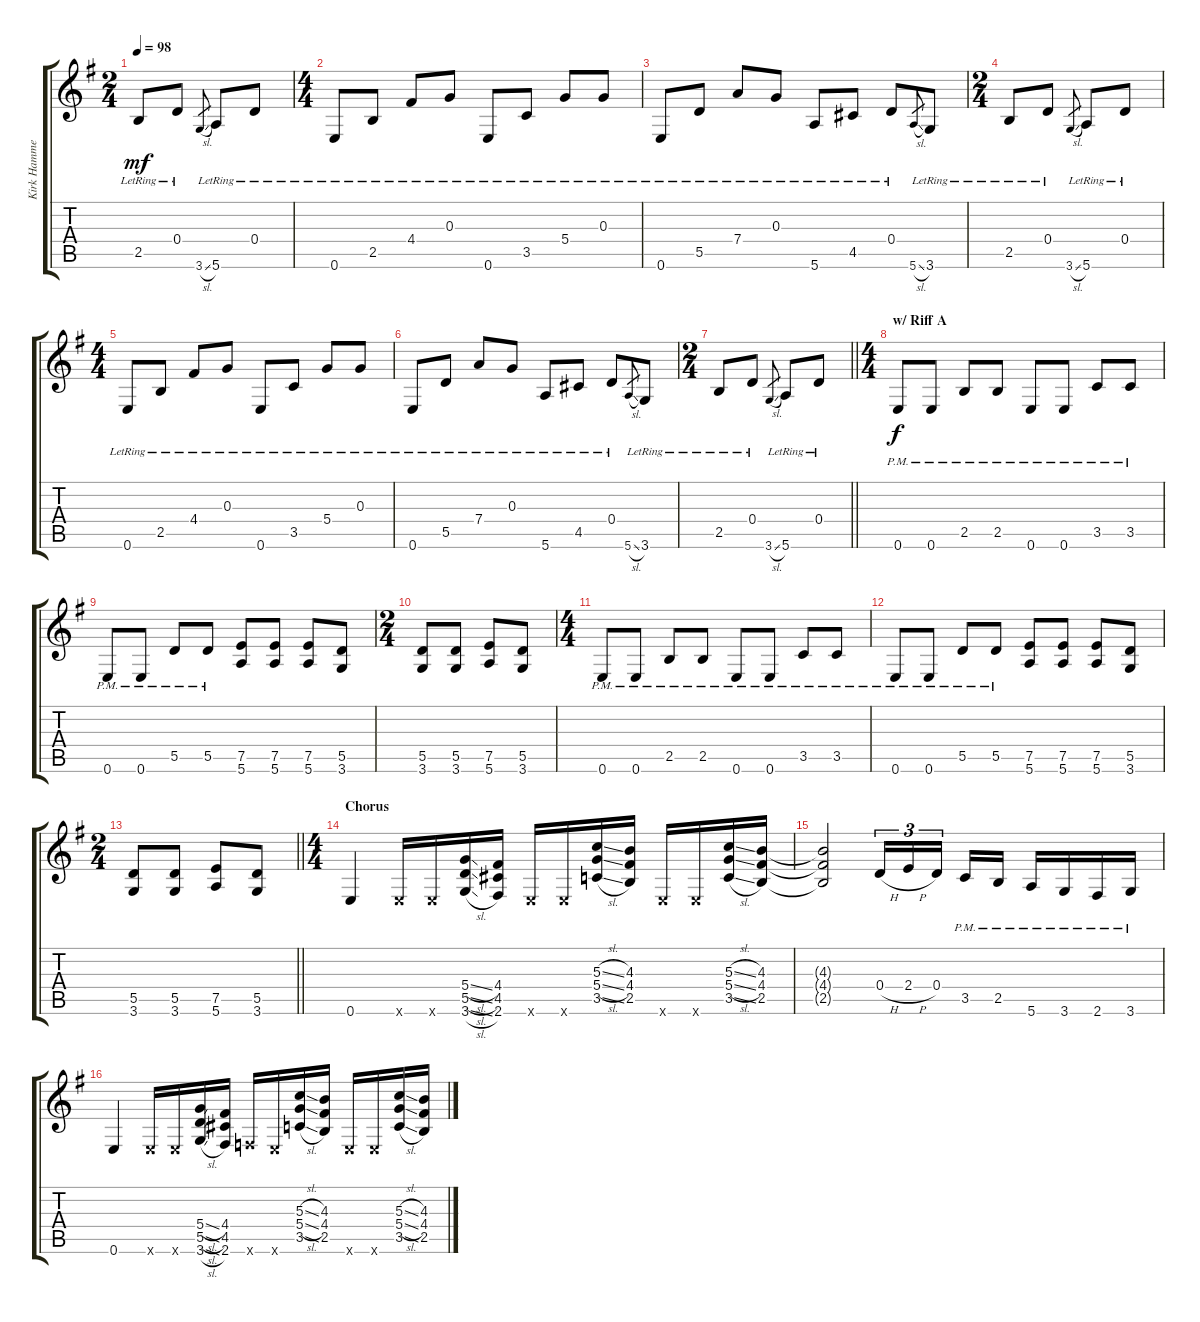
\track ("Kirk Hammett" "Kirk Hamme") {instrument overdrivenguitar}
\staff {score tabs}
\tuning (E4 B3 G3 D3 A2 E2) {hide}
\ts (2 4)
\tempo 98
\clef g2
\ks g
2.5{lr}.8{dy mf} 0.4{lr}.8 3.6{sl}.8{gr} 5.6{lr}.8 0.4{lr}.8 |
\ts (4 4)
0.6{lr}.8 2.5{lr}.8 4.4{lr}.8 0.3{lr}.8 0.6{lr}.8 3.5{lr}.8 5.4{lr}.8 0.3{lr}.8 |
0.6{lr}.8 5.5{lr}.8 7.4{lr}.8 0.3{lr}.8 5.6{lr}.8 4.5{lr}.8 0.4{lr}.8 5.6{sl}.8{gr} 3.6{lr}.8 |
\ts (2 4)
2.5{lr}.8 0.4{lr}.8 3.6{sl}.8{gr} 5.6{lr}.8 0.4{lr}.8 |
\ts (4 4)
0.6{lr}.8 2.5{lr}.8 4.4{lr}.8 0.3{lr}.8 0.6{lr}.8 3.5{lr}.8 5.4{lr}.8 0.3{lr}.8 |
0.6{lr}.8 5.5{lr}.8 7.4{lr}.8 0.3{lr}.8 5.6{lr}.8 4.5{lr}.8 0.4{lr}.8 5.6{sl}.8{gr} 3.6{lr}.8 |
\ts (2 4)
\barLineRight lightlight
2.5{lr}.8 0.4{lr}.8 3.6{sl}.8{gr} 5.6{lr}.8 0.4{lr}.8 |
\ts (4 4)
\section ("" "w/ Riff A")
0.6{pm}.8{dy f instrument distortionguitar} 0.6{pm}.8 2.5{pm}.8 2.5{pm}.8 0.6{pm}.8 0.6{pm}.8 3.5{pm}.8 3.5{pm}.8 |
0.6{pm}.8 0.6{pm}.8 5.5{pm}.8 5.5{pm}.8 (7.5 5.6).8 (7.5 5.6).8 (7.5 5.6).8 (5.5 3.6).8 |
\ts (2 4)
(5.5 3.6).8 (5.5 3.6).8 (7.5 5.6).8 (5.5 3.6).8 |
\ts (4 4)
0.6{pm}.8{instrument distortionguitar} 0.6{pm}.8 2.5{pm}.8 2.5{pm}.8 0.6{pm}.8 0.6{pm}.8 3.5{pm}.8 3.5{pm}.8 |
0.6{pm}.8 0.6{pm}.8 5.5{pm}.8 5.5{pm}.8 (7.5 5.6).8 (7.5 5.6).8 (7.5 5.6).8 (5.5 3.6).8 |
\ts (2 4)
\barLineRight lightlight
(5.5 3.6).8 (5.5 3.6).8 (7.5 5.6).8 (5.5 3.6).8 |
\ts (4 4)
\section ("" "Chorus")
0.6.4 0.6{x}.16 0.6{x}.16 (5.4{sl} 5.5{sl} 3.6{sl}).16 (4.4 4.5 2.6).16 0.6{x}.16 0.6{x}.16 (5.3{sl} 5.4{sl} 3.5{sl}).16 (4.3 4.4 2.5).16 0.6{x}.16 0.6{x}.16 (5.3{sl} 5.4{sl} 3.5{sl}).16 (4.3 4.4 2.5).16 |
(4.3{t} 4.4{t} 2.5{t}).2 0.4{h}.16{tu (3 2)} 2.4{h}.16{tu (3 2)} 0.4.16{tu (3 2) beam splitsecondary} 3.5{pm}.16 2.5{pm}.16 5.6{pm}.16 3.6{pm}.16 2.6{pm}.16 3.6{pm}.16 |
0.6.4 0.6{x}.16 0.6{x}.16 (5.4{sl} 5.5{sl} 3.6{sl}).16 (4.4 4.5 2.6).16 1.6{x}.16 0.6{x}.16 (5.3{sl} 5.4{sl} 3.5{sl}).16 (4.3 4.4 2.5).16 0.6{x}.16 0.6{x}.16 (5.3{sl} 5.4{sl} 3.5{sl}).16 (4.3 4.4 2.5).16
